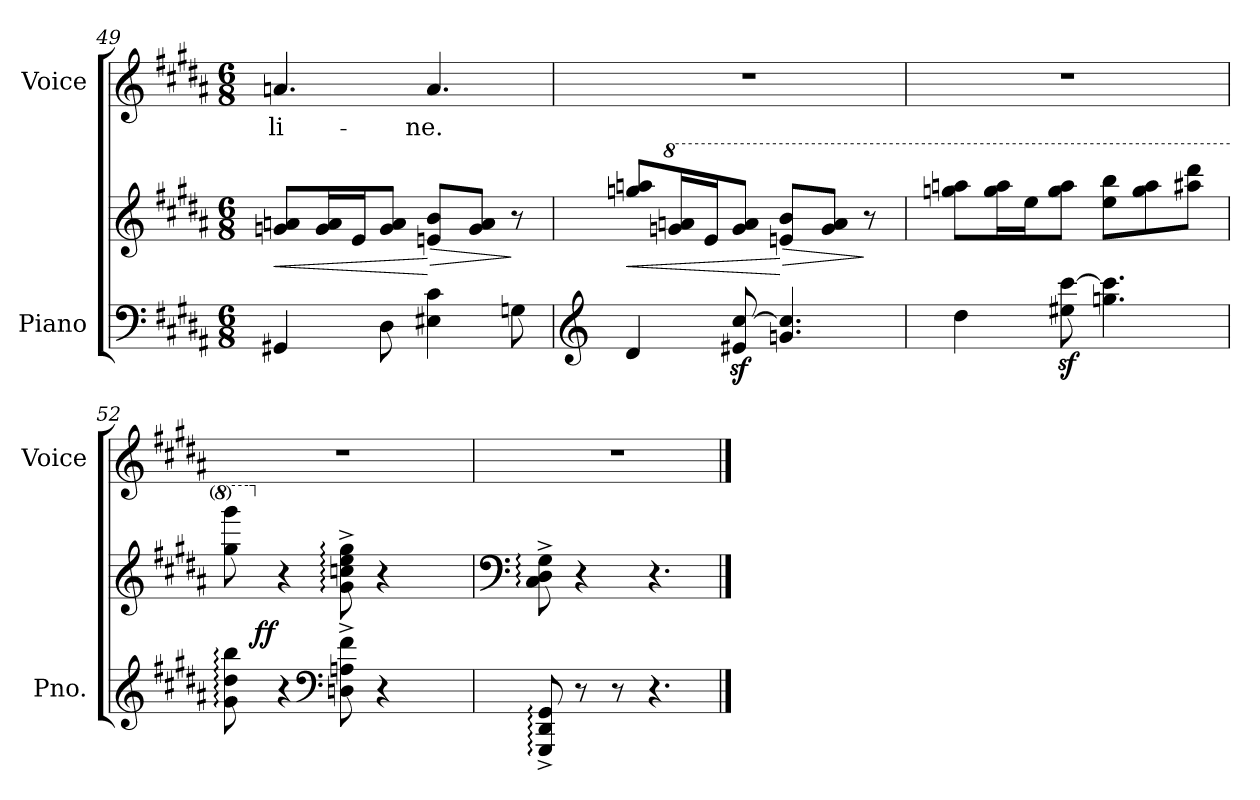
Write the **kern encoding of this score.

**kern	**kern	**dynam	**kern	**text
*part2	*part2	*part2	*part1	*part1
*staff3	*staff2	*staff2/3	*staff1	*staff1
*I"Piano	*	*	*I"Voice	*
*I'Pno.	*	*	*I'Voice	*
*clefF4	*clefG2	*	*clefG2	*
*k[f#c#g#d#a#]	*k[f#c#g#d#a#]	*	*k[f#c#g#d#a#]	*
*B:	*B:	*	*B:	*
*M6/8	*M6/8	*	*M6/8	*
=49	=49	=49	=49	=49
!	!	!LO:HP:b	!	!
!	!	!	!	!LO:LY:b:color=#000000
4GG#Xi/	8gni/ 8aniL	<	4.ani/	-li-
.	16gi/ 16aiL	.	.	.
.	16ei/J	.	.	.
8D#i\	8gi/ 8aiJ	.	.	.
!	!	!LO:HP:n=1:b	!	!
!	!	!	!	!LO:LY:b:color=#000000
4E#Xi\ 4c#i	8eni/ 8biL	[ >	4.ai/	-ne.
.	8gi/ 8aiJ	.	.	.
8Gni\	8r	]	.	.
=50	=50	=50	=50	=50
*clefG2	*	*	*	*
!	!	!LO:HP:b	!LO:N:vis=1	!
4d#i/	8ggni/ 8aaniL	<	2.r	.
*	*8va	*	*	*
.	16ggi/ 16aaiL	.	.	.
.	16eei/J	.	.	.
8e#Xi/z [>8cc#iz	8ggi/ 8aaiJ	.	.	.
!	!	!LO:HP:n=1:b	!	!
4.gni/ 4.cc#i]	8eeni/ 8bbiL	[ >	.	.
.	8ggi/ 8aaiJ	.	.	.
.	8r	]	.	.
!!LO:PB:g=z
=51	=51	=51	=51	=51
!	!	!	!LO:N:vis=1	!
4dd#i\	8gggni\ 8aaaniL	.	2.r	.
.	16gggi\ 16aaaiL	.	.	.
.	16eeei\J	.	.	.
8ee#Xi\z [>8ccc#iz	8gggi\ 8aaaiJ	.	.	.
4.ggni\ 4.ccc#i]	8eeei\ 8bbbiL	.	.	.
.	8gggi\ 8aaai	.	.	.
.	8aaa#Xi\ 8dddd#iJ	.	.	.
=52	=52	=52	=52	=52
!	!	!	!LO:N:vis=1	!
*	*^	*	*	*
8g#i\: 8dd#i: 8bbi:	8ggg#i\ 8gggg#i	16ryy	.	2.r	.
.	.	256..ryy	.	.	.
.	.	2ryy	ff	.	.
*	*X8va	*	*	*	*
4r	4r	.	.	.	.
*clefF4	*	*	*	*	*
8Dni\^ 8Ani^ 8f#i^	8g#i\:^ 8ccni:^ 8eei:^ 8gg#i:^	.	.	.	.
4r	4r	.	.	.	.
.	.	8ryy	.	.	.
.	.	32ryy	.	.	.
.	.	64ryy	.	.	.
.	.	128ryy	.	.	.
.	.	1024ryy	.	.	.
*	*v	*v	*	*	*
=53	=53	=53	=53	=53
*	*clefF4	*	*	*
*	*^	*	*	*
!	!	!	!	!LO:N:vis=1	!
*	*v	*v	*	*	*
8GGG#i/:^ 8DD#i:^ 8GG#i:^	8C#i\:^ 8D#i:^ 8G#i:^	.	2.r	.
8r	4r	.	.	.
8r	.	.	.	.
4.r	4.r	.	.	.
==	==	==	==	==
*-	*-	*-	*-	*-
